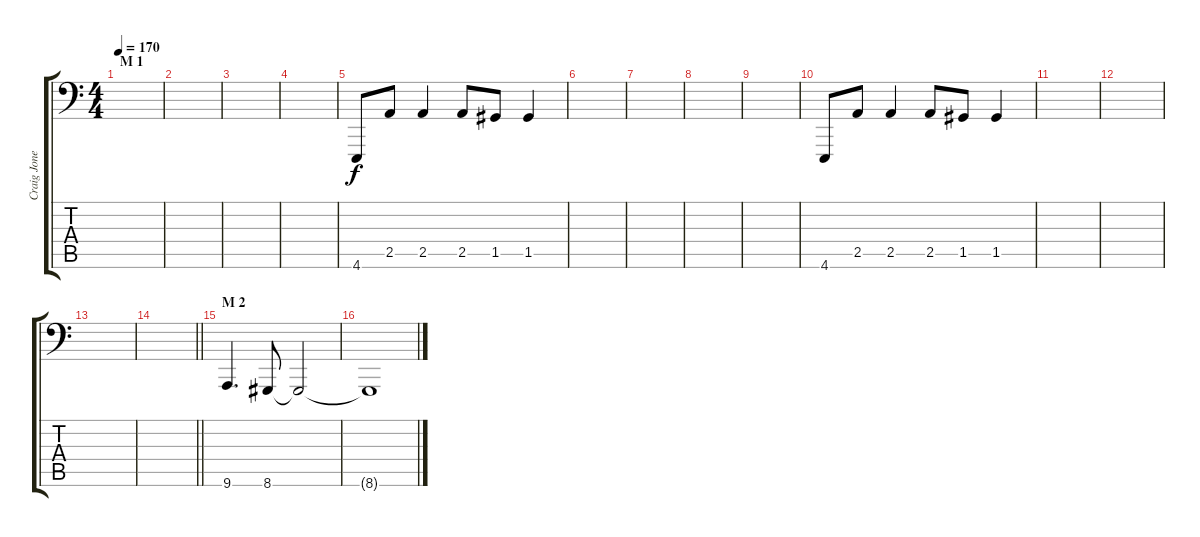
\track ("Craig Jones" "Craig Jone") {instrument lead2sawtooth}
\staff {score tabs}
\tuning (D5 A3 F3 C3 G2 C1) {hide}
\ts (4 4)
\section ("" "M 1")
\tempo 170
\clef f4
\ks c
|
|
|
|
4.6.8 2.5.8 2.5.4 2.5.8 1.5.8 1.5.4 |
|
|
|
|
4.6.8 2.5.8 2.5.4 2.5.8 1.5.8 1.5.4 |
|
|
|
\barLineRight lightlight
|
\section ("" "M 2")
9.6.4{d} 8.6.8 8.6{t}.2 |
8.6{t}.1
